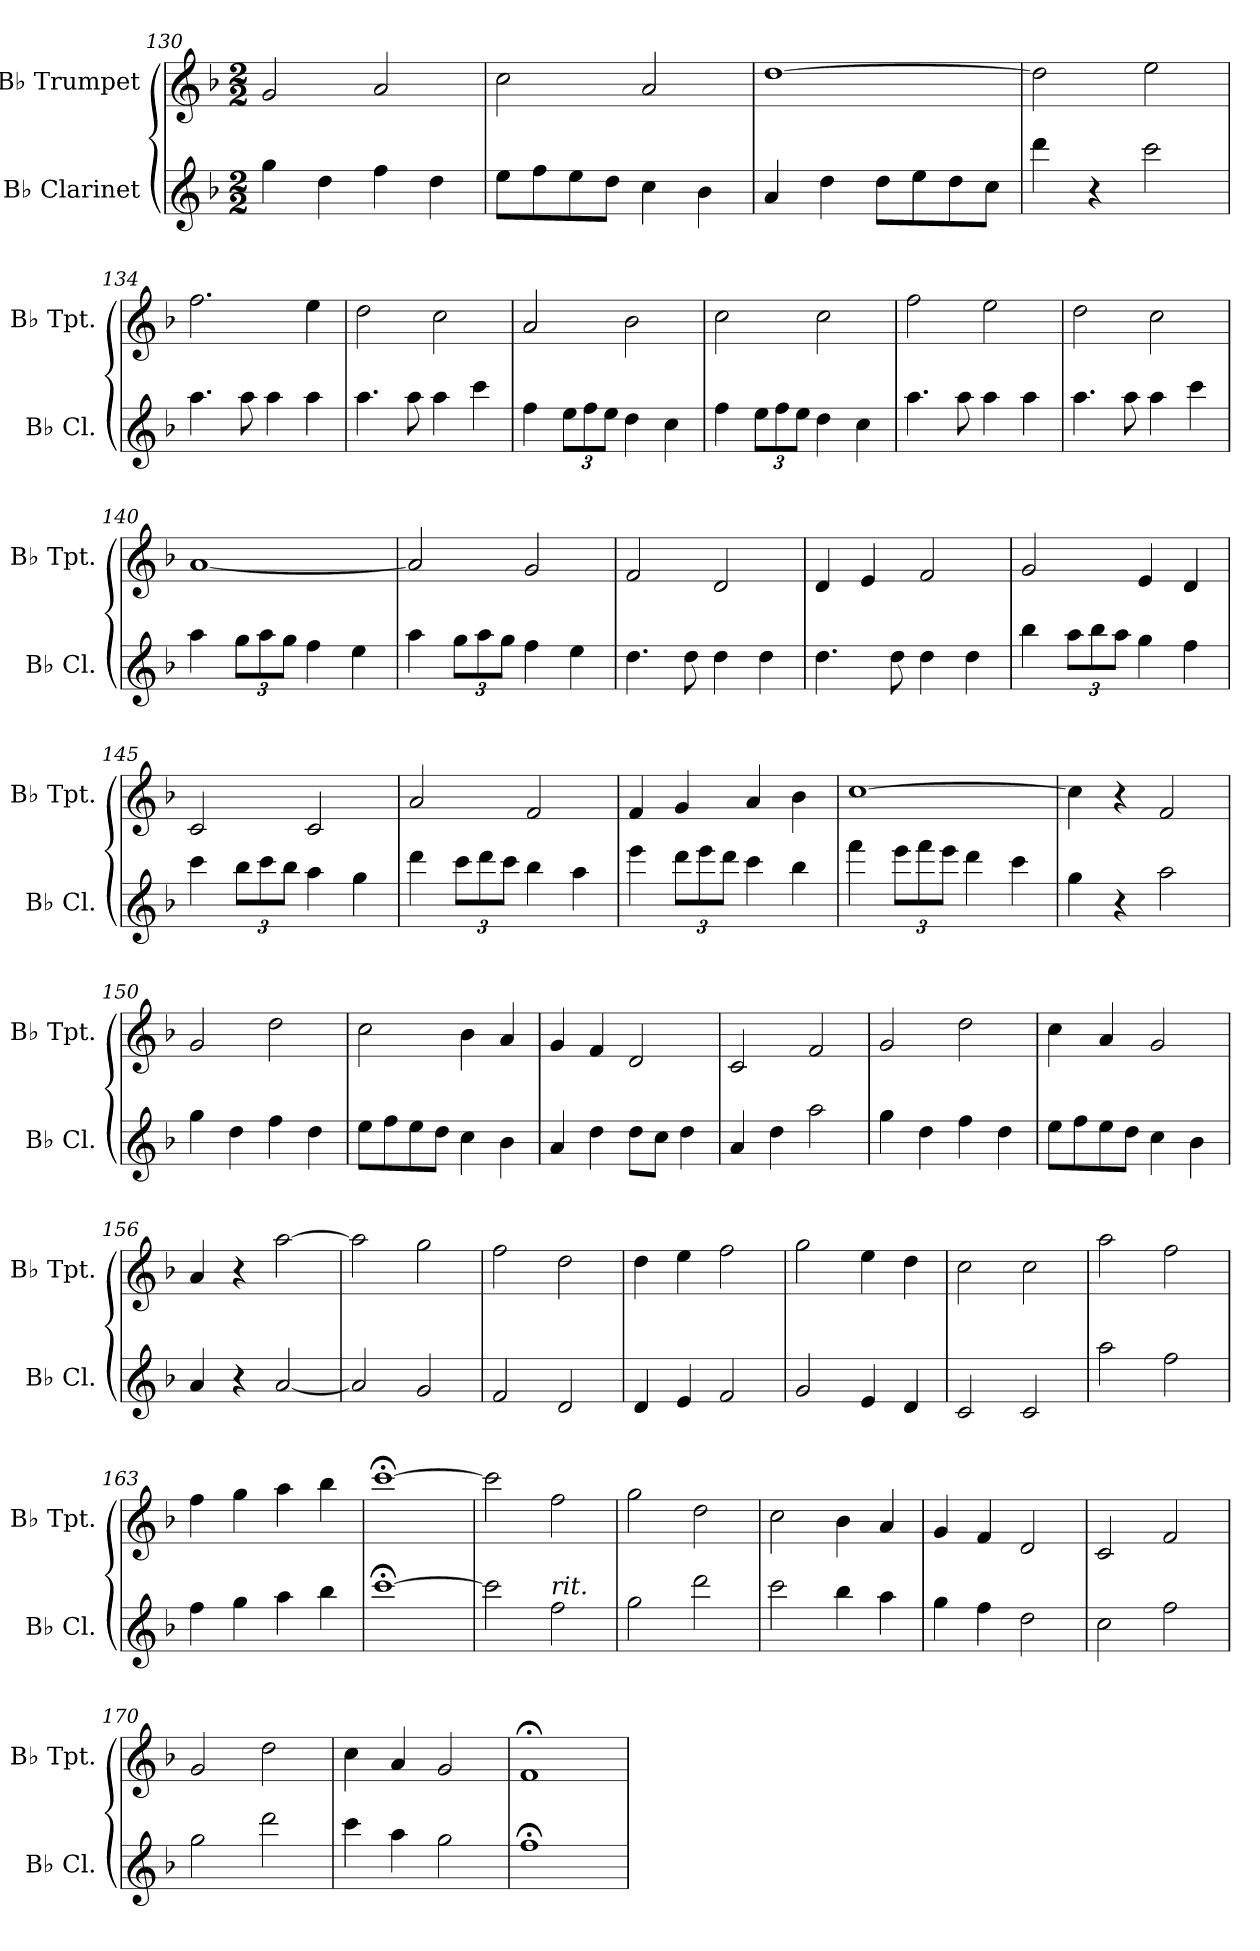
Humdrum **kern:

**kern	**kern
*part2	*part1
*staff2	*staff1
*I"B♭ Clarinet	*I"B♭ Trumpet
*I'B♭ Cl.	*I'B♭ Tpt.
*clefG2	*clefG2
*ITrd1c2	*ITrd1c2
*k[b-e-a-]	*k[b-e-a-]
*M2/2	*M2/2
=130	=130
4ff\	2f/
4cc\	.
4ee-\	2g/
4cc\	.
=131	=131
8dd\L	2b-\
8ee-\	.
8dd\	.
8cc\J	.
4b-\	2g/
4a-\	.
=132	=132
4g/	[1cc
4cc\	.
8cc\L	.
8dd\	.
8cc\	.
8b-\J	.
!!LO:PB:g=z
=133	=133
4ccc\	2cc\]
4r	.
2bb-\	2dd\
=134	=134
4.gg\	2.ee-\
8gg\	.
4gg\	.
4gg\	4dd\
=135	=135
4.gg\	2cc\
8gg\	.
4gg\	2b-\
4bb-\	.
=136	=136
4ee-\	2g/
*Xbrackettup	*
12dd\L	.
12ee-\	.
12dd\J	.
4cc\	2a-\
4b-\	.
=137	=137
4ee-\	2b-\
12dd\L	.
12ee-\	.
12dd\J	.
4cc\	2b-\
4b-\	.
=138	=138
4.gg\	2ee-\
8gg\	.
4gg\	2dd\
4gg\	.
=139	=139
4.gg\	2cc\
8gg\	.
4gg\	2b-\
4bb-\	.
=140	=140
4gg\	[1g
12ff\L	.
12gg\	.
12ff\J	.
4ee-\	.
4dd\	.
=141	=141
4gg\	2g/]
12ff\L	.
12gg\	.
12ff\J	.
4ee-\	2f/
4dd\	.
!!LO:LB:g=z
=142	=142
4.cc\	2e-/
8cc\	.
4cc\	2c/
4cc\	.
=143	=143
4.cc\	4c/
.	4d/
8cc\	.
4cc\	2e-/
4cc\	.
=144	=144
4aa-\	2f/
12gg\L	.
12aa-\	.
12gg\J	.
4ff\	4d/
4ee-\	4c/
=145	=145
4bb-\	2B-/
12aa-\L	.
12bb-\	.
12aa-\J	.
4gg\	2B-/
4ff\	.
=146	=146
4ccc\	2g/
12bb-\L	.
12ccc\	.
12bb-\J	.
4aa-\	2e-/
4gg\	.
=147	=147
4ddd\	4e-/
12ccc\L	4f/
12ddd\	.
12ccc\J	.
4bb-\	4g/
4aa-\	4a-\
=148	=148
4eee-\	[1b-
12ddd\L	.
12eee-\	.
12ddd\J	.
4ccc\	.
4bb-\	.
=149	=149
4ff\	4b-\]
4r	4r
2gg\	2e-/
!!LO:LB:g=z
=150	=150
4ff\	2f/
4cc\	.
4ee-\	2cc\
4cc\	.
=151	=151
8dd\L	2b-\
8ee-\	.
8dd\	.
8cc\J	.
4b-\	4a-\
4a-\	4g/
=152	=152
4g/	4f/
4cc\	4e-/
8cc\L	2c/
8b-\J	.
4cc\	.
=153	=153
4g/	2B-/
4cc\	.
2gg\	2e-/
=154	=154
4ff\	2f/
4cc\	.
4ee-\	2cc\
4cc\	.
=155	=155
8dd\L	4b-\
8ee-\	.
8dd\	4g/
8cc\J	.
4b-\	2f/
4a-\	.
=156	=156
4g/	4g/
4r	4r
[2g/	[2gg\
=157	=157
2g/]	2gg\]
2f/	2ff\
=158	=158
2e-/	2ee-\
2c/	2cc\
=159	=159
4c/	4cc\
4d/	4dd\
2e-/	2ee-\
=160	=160
2f/	2ff\
4d/	4dd\
4c/	4cc\
=161	=161
2B-/	2b-\
2B-/	2b-\
=162	=162
2gg\	2gg\
2ee-\	2ee-\
!!LO:LB:g=z
=163	=163
4ee-\	4ee-\
4ff\	4ff\
4gg\	4gg\
4aa-\	4aa-\
=164	=164
[1bb-;<	[1bb-;<
=165	=165
2bb-\]	2bb-\]
!LO:TX:a:i:t=rit.	!
2ee-\	2ee-\
=166	=166
2ff\	2ff\
2ccc\	2cc\
=167	=167
2bb-\	2b-\
4aa-\	4a-\
4gg\	4g/
=168	=168
4ff\	4f/
4ee-\	4e-/
2cc\	2c/
=169	=169
2b-\	2B-/
2ee-\	2e-/
=170	=170
2ff\	2f/
2ccc\	2cc\
=171	=171
4bb-\	4b-\
4gg\	4g/
2ff\	2f/
=172	=172
1ee-;<	1e-;<
=	=
*-	*-
